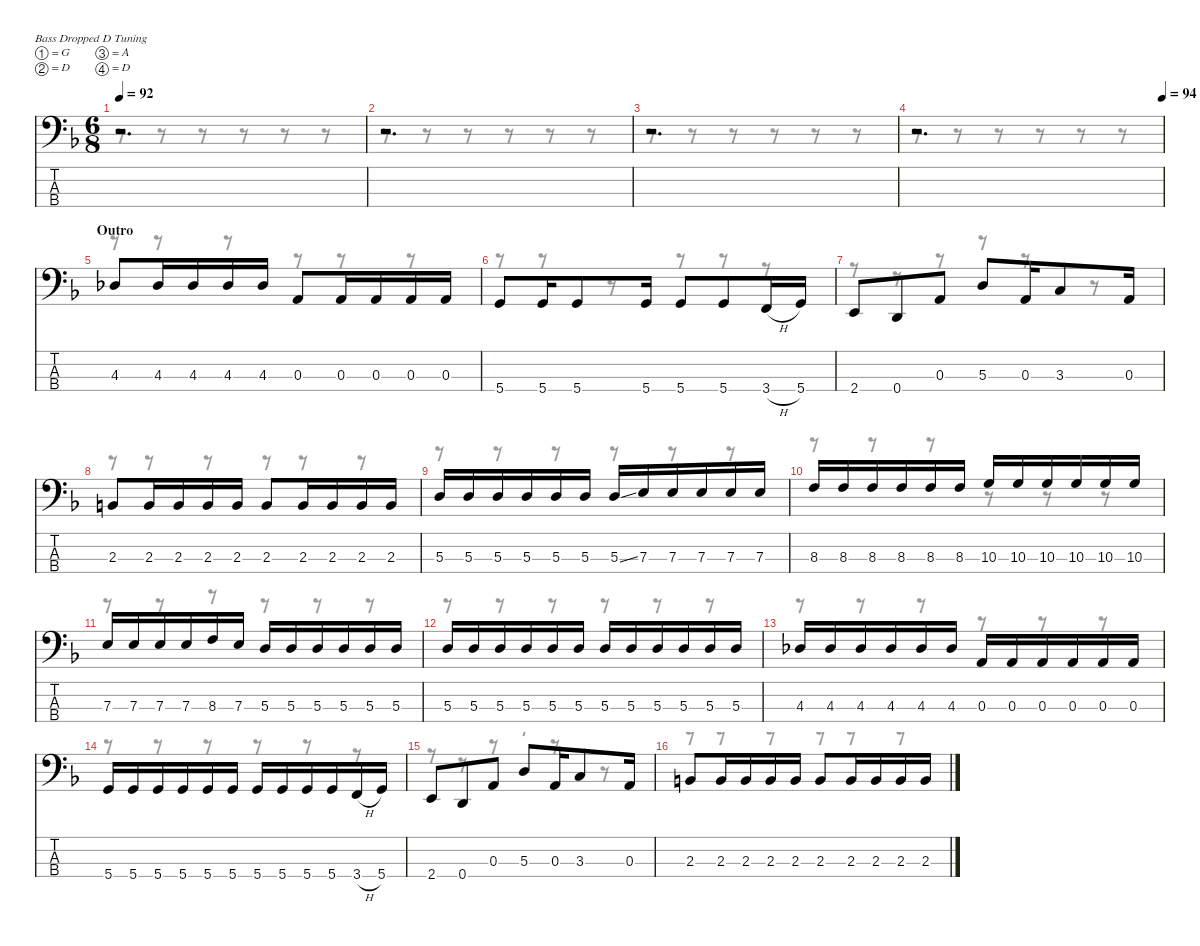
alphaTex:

\defaultSystemsLayout 4
\hideDynamics
\bracketExtendMode nobrackets
\singleTrackTrackNamePolicy hidden
\multiTrackTrackNamePolicy hidden
\otherSystemsTrackNameOrientation horizontal
\track ("M. Mendez" "el.bs.") {instrument electricbassfinger}
\staff {score tabs}
\tuning (G2 D2 A1 D1)
\voice
\ts (6 8)
\tempo 92
\clef f4
\ks dminor
r.2{d dy f beam Up} |
r.2{d beam Up} |
r.2{d beam Up} |
\tempo (94 1)
r.2{d beam Up} |
\section ("" "Outro")
4.3{acc b}.8{beam Up} 4.3{acc b}.16{beam Up} 4.3{acc b}.16{beam Up} 4.3{acc b}.16{beam Up} 4.3{acc b}.16{beam Up} 0.3{acc forcenatural}.8{beam Up} 0.3{acc forcenatural}.16{beam Up} 0.3{acc forcenatural}.16{beam Up} 0.3{acc forcenatural}.16{beam Up} 0.3{acc forcenatural}.16{beam Up} |
5.4{acc forcenatural}.8{beam Up} 5.4{acc forcenatural}.16{beam Up} 5.4{acc forcenatural}.8{beam Up} 5.4{acc forcenatural}.16{beam Up} 5.4{acc forcenatural}.8{beam Up} 5.4{acc forcenatural}.8{beam Up} 3.4{h acc forcenatural}.16{beam Up} 5.4{acc forcenatural}.16{beam Up} |
2.4{acc forcenatural}.8{beam Up} 0.4{acc forcenatural}.8{beam Up} 0.3{acc forcenatural}.8{beam Up} 5.3{acc forcenatural}.8{beam Up} 0.3{acc forcenatural}.16{beam Up} 3.3{acc forcenatural}.8{beam Up} 0.3{acc forcenatural}.16{beam Up} |
2.3{acc forcenatural}.8{beam Up} 2.3{acc forcenatural}.16{beam Up} 2.3{acc forcenatural}.16{beam Up} 2.3{acc forcenatural}.16{beam Up} 2.3{acc forcenatural}.16{beam Up} 2.3{acc forcenatural}.8{beam Up} 2.3{acc forcenatural}.16{beam Up} 2.3{acc forcenatural}.16{beam Up} 2.3{acc forcenatural}.16{beam Up} 2.3{acc forcenatural}.16{beam Up} |
5.3{acc forcenatural}.16{beam Up} 5.3{acc forcenatural}.16{beam Up} 5.3{acc forcenatural}.16{beam Up} 5.3{acc forcenatural}.16{beam Up} 5.3{acc forcenatural}.16{beam Up} 5.3{acc forcenatural}.16{beam Up} 5.3{ss acc forcenatural}.16{beam Up} 7.3{acc forcenatural}.16{beam Up} 7.3{acc forcenatural}.16{beam Up} 7.3{acc forcenatural}.16{beam Up} 7.3{acc forcenatural}.16{beam Up} 7.3{acc forcenatural}.16{beam Up} |
8.3{acc forcenatural}.16{beam Up} 8.3{acc forcenatural}.16{beam Up} 8.3{acc forcenatural}.16{beam Up} 8.3{acc forcenatural}.16{beam Up} 8.3{acc forcenatural}.16{beam Up} 8.3{acc forcenatural}.16{beam Up} 10.3{acc forcenatural}.16{beam Up} 10.3{acc forcenatural}.16{beam Up} 10.3{acc forcenatural}.16{beam Up} 10.3{acc forcenatural}.16{beam Up} 10.3{acc forcenatural}.16{beam Up} 10.3{acc forcenatural}.16{beam Up} |
7.3{acc forcenatural}.16{beam Up} 7.3{acc forcenatural}.16{beam Up} 7.3{acc forcenatural}.16{beam Up} 7.3{acc forcenatural}.16{beam Up} 8.3{acc forcenatural}.16{beam Up} 7.3{acc forcenatural}.16{beam Up} 5.3{acc forcenatural}.16{beam Up} 5.3{acc forcenatural}.16{beam Up} 5.3{acc forcenatural}.16{beam Up} 5.3{acc forcenatural}.16{beam Up} 5.3{acc forcenatural}.16{beam Up} 5.3{acc forcenatural}.16{beam Up} |
5.3{acc forcenatural}.16{beam Up} 5.3{acc forcenatural}.16{beam Up} 5.3{acc forcenatural}.16{beam Up} 5.3{acc forcenatural}.16{beam Up} 5.3{acc forcenatural}.16{beam Up} 5.3{acc forcenatural}.16{beam Up} 5.3{acc forcenatural}.16{beam Up} 5.3{acc forcenatural}.16{beam Up} 5.3{acc forcenatural}.16{beam Up} 5.3{acc forcenatural}.16{beam Up} 5.3{acc forcenatural}.16{beam Up} 5.3{acc forcenatural}.16{beam Up} |
4.3{acc b}.16{beam Up} 4.3{acc b}.16{beam Up} 4.3{acc b}.16{beam Up} 4.3{acc b}.16{beam Up} 4.3{acc b}.16{beam Up} 4.3{acc b}.16{beam Up} 0.3{acc forcenatural}.16{beam Up} 0.3{acc forcenatural}.16{beam Up} 0.3{acc forcenatural}.16{beam Up} 0.3{acc forcenatural}.16{beam Up} 0.3{acc forcenatural}.16{beam Up} 0.3{acc forcenatural}.16{beam Up} |
5.4{acc forcenatural}.16{beam Up} 5.4{acc forcenatural}.16{beam Up} 5.4{acc forcenatural}.16{beam Up} 5.4{acc forcenatural}.16{beam Up} 5.4{acc forcenatural}.16{beam Up} 5.4{acc forcenatural}.16{beam Up} 5.4{acc forcenatural}.16{beam Up} 5.4{acc forcenatural}.16{beam Up} 5.4{acc forcenatural}.16{beam Up} 5.4{acc forcenatural}.16{beam Up} 3.4{h acc forcenatural}.16{beam Up} 5.4{acc forcenatural}.16{beam Up} |
2.4{acc forcenatural}.8{beam Up} 0.4{acc forcenatural}.8{beam Up} 0.3{acc forcenatural}.8{beam Up} 5.3{acc forcenatural}.8{beam Up} 0.3{acc forcenatural}.16{beam Up} 3.3{acc forcenatural}.8{beam Up} 0.3{acc forcenatural}.16{beam Up} |
2.3{acc forcenatural}.8{beam Up} 2.3{acc forcenatural}.16{beam Up} 2.3{acc forcenatural}.16{beam Up} 2.3{acc forcenatural}.16{beam Up} 2.3{acc forcenatural}.16{beam Up} 2.3{acc forcenatural}.8{beam Up} 2.3{acc forcenatural}.16{beam Up} 2.3{acc forcenatural}.16{beam Up} 2.3{acc forcenatural}.16{beam Up} 2.3{acc forcenatural}.16{beam Up}
\voice
\clef f4
\ottava regular
\simile none
\ks dminor
r.8{dy mf beam Down} r.8{beam Down} r.8{beam Down} r.8{beam Down} r.8{beam Down} r.8{beam Down} |
r.8{beam Down} r.8{beam Down} r.8{beam Down} r.8{beam Down} r.8{beam Down} r.8{beam Down} |
r.8{beam Down} r.8{beam Down} r.8{beam Down} r.8{beam Down} r.8{beam Down} r.8{beam Down} |
r.8{beam Down} r.8{beam Down} r.8{beam Down} r.8{beam Down} r.8{beam Down} r.8{beam Down} |
r.8{beam Down} r.8{beam Down} r.8{beam Down} r.8{beam Down} r.8{beam Down} r.8{beam Down} |
r.8{beam Down} r.8{beam Down} r.8{beam Down} r.8{beam Down} r.8{beam Down} r.8{beam Down} |
r.8{beam Down} r.8{beam Down} r.8{beam Down} r.8{beam Down} r.8{beam Down} r.8{beam Down} |
r.8{beam Down} r.8{beam Down} r.8{beam Down} r.8{beam Down} r.8{beam Down} r.8{beam Down} |
r.8{beam Down} r.8{beam Down} r.8{beam Down} r.8{beam Down} r.8{beam Down} r.8{beam Down} |
r.8{beam Down} r.8{beam Down} r.8{beam Down} r.8{beam Down} r.8{beam Down} r.8{beam Down} |
r.8{beam Down} r.8{beam Down} r.8{beam Down} r.8{beam Down} r.8{beam Down} r.8{beam Down} |
r.8{beam Down} r.8{beam Down} r.8{beam Down} r.8{beam Down} r.8{beam Down} r.8{beam Down} |
r.8{beam Down} r.8{beam Down} r.8{beam Down} r.8{beam Down} r.8{beam Down} r.8{beam Down} |
r.8{beam Down} r.8{beam Down} r.8{beam Down} r.8{beam Down} r.8{beam Down} r.8{beam Down} |
r.8{beam Down} r.8{beam Down} r.8{beam Down} r.8{beam Down} r.8{beam Down} r.8{beam Down} |
r.8{beam Down} r.8{beam Down} r.8{beam Down} r.8{beam Down} r.8{beam Down} r.8{beam Down}
